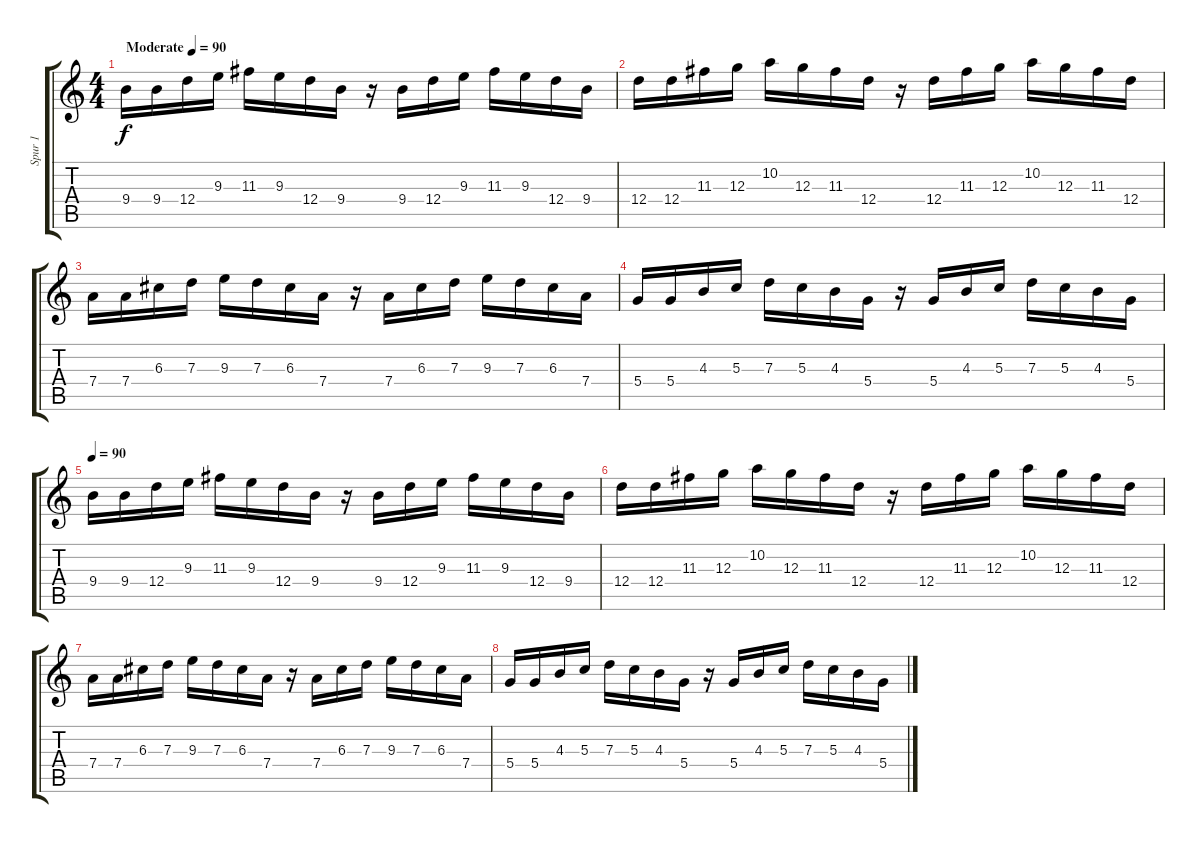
\track ("Spur 1" "Spur 1") {instrument distortionguitar}
\staff {score tabs}
\tuning (E4 B3 G3 D3 A2 D2) {hide}
\ts (4 4)
\tempo (90 "Moderate")
\clef g2
\ks c
9.4.16{dy f instrument distortionguitar} 9.4.16 12.4.16 9.3.16 11.3.16 9.3.16 12.4.16 9.4.16 r.16 9.4.16 12.4.16 9.3.16 11.3.16 9.3.16 12.4.16 9.4.16 |
12.4.16 12.4.16 11.3.16 12.3.16 10.2.16 12.3.16 11.3.16 12.4.16 r.16 12.4.16 11.3.16 12.3.16 10.2.16 12.3.16 11.3.16 12.4.16 |
7.4.16 7.4.16 6.3.16 7.3.16 9.3.16 7.3.16 6.3.16 7.4.16 r.16 7.4.16 6.3.16 7.3.16 9.3.16 7.3.16 6.3.16 7.4.16 |
5.4.16 5.4.16 4.3.16 5.3.16 7.3.16 5.3.16 4.3.16 5.4.16 r.16 5.4.16 4.3.16 5.3.16 7.3.16 5.3.16 4.3.16 5.4.16 |
\tempo 90
9.4.16 9.4.16 12.4.16 9.3.16 11.3.16 9.3.16 12.4.16 9.4.16 r.16 9.4.16 12.4.16 9.3.16 11.3.16 9.3.16 12.4.16 9.4.16 |
12.4.16 12.4.16 11.3.16 12.3.16 10.2.16 12.3.16 11.3.16 12.4.16 r.16 12.4.16 11.3.16 12.3.16 10.2.16 12.3.16 11.3.16 12.4.16 |
7.4.16 7.4.16 6.3.16 7.3.16 9.3.16 7.3.16 6.3.16 7.4.16 r.16 7.4.16 6.3.16 7.3.16 9.3.16 7.3.16 6.3.16 7.4.16 |
5.4.16 5.4.16 4.3.16 5.3.16 7.3.16 5.3.16 4.3.16 5.4.16 r.16 5.4.16 4.3.16 5.3.16 7.3.16 5.3.16 4.3.16 5.4.16
